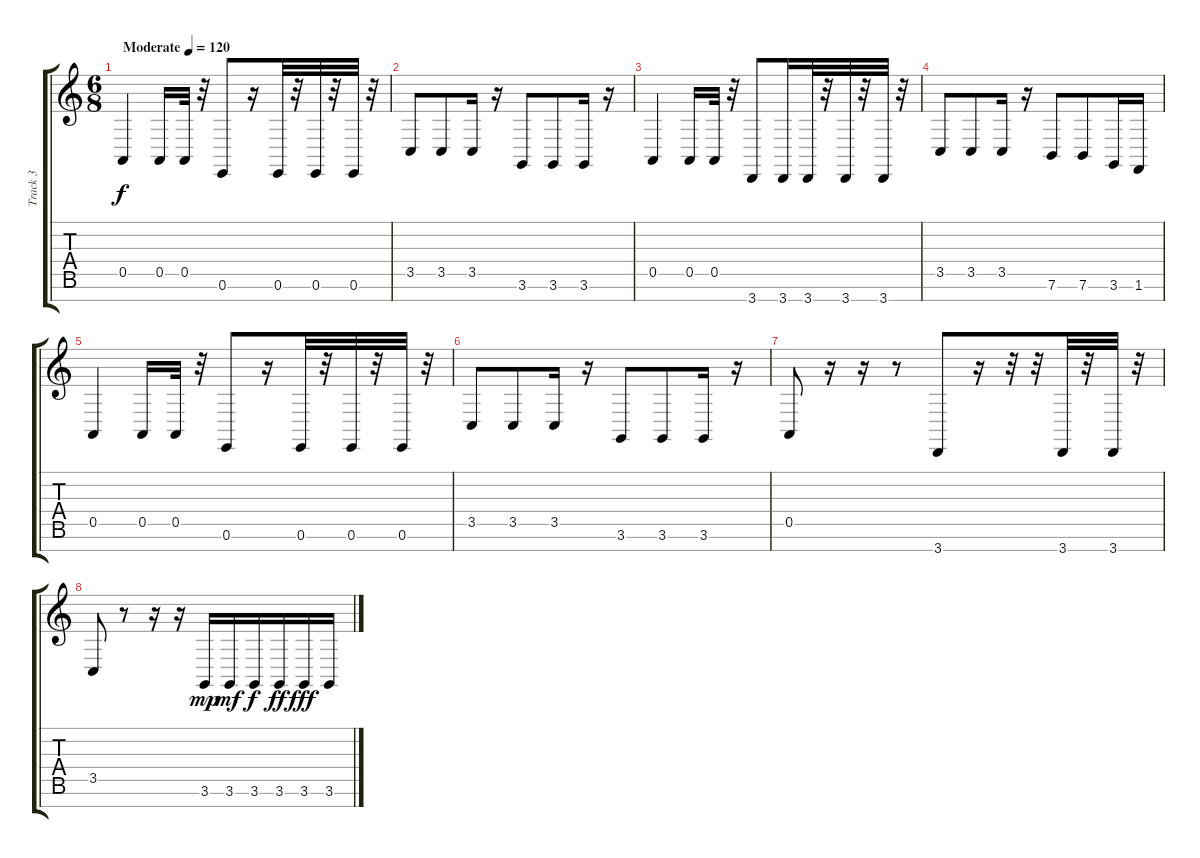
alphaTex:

\track ("Track 3" "Track 3") {instrument timpani}
\staff {score tabs}
\tuning (E4 B3 G3 D3 A2 E2 B1) {hide}
\ts (6 8)
\tempo (120 "Moderate")
\clef g2
\ks c
0.5.4{dy f instrument timpani} 0.5.16 0.5.32 r.32 0.6.8 r.16 0.6.32 r.32 0.6.32 r.32 0.6.32 r.32 |
3.5.8 3.5.8 3.5.16 r.16 3.6.8 3.6.8 3.6.16 r.16 |
0.5.4 0.5.16 0.5.32 r.32 3.7.8 3.7.16 3.7.32 r.32 3.7.32 r.32 3.7.32 r.32 |
3.5.8 3.5.8 3.5.16 r.16 7.6.8 7.6.8 3.6.16 1.6.16 |
0.5.4 0.5.16 0.5.32 r.32 0.6.8 r.16 0.6.32 r.32 0.6.32 r.32 0.6.32 r.32 |
3.5.8 3.5.8 3.5.16 r.16 3.6.8 3.6.8 3.6.16 r.16 |
0.5.8 r.16 r.16 r.8 3.7.8 r.16 r.32 r.32 3.7.32 r.32 3.7.32 r.32 |
3.5.8 r.8 r.16 r.16 3.6.16{dy mp} 3.6.16{dy mf} 3.6.16{dy f} 3.6.16{dy ff} 3.6.16{dy fff} 3.6.16
